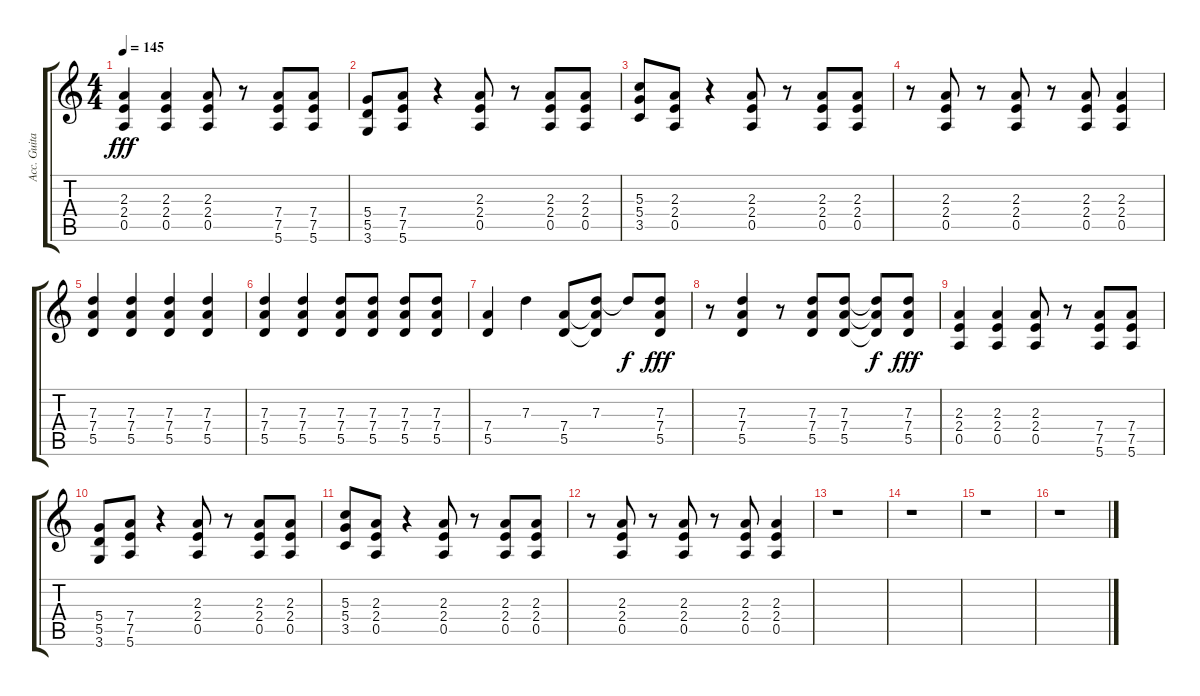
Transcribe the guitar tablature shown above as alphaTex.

\track ("Acc. Guitar right" "Acc. Guita") {instrument acousticguitarsteel}
\staff {score tabs}
\tuning (E4 B3 G3 D3 A2 E2) {hide}
\ts (4 4)
\tempo 145
\clef g2
\ks c
(2.3 2.4 0.5).4{dy fff} (2.3 2.4 0.5).4 (2.3 2.4 0.5).8 r.8 (7.4 7.5 5.6).8 (7.4 7.5 5.6).8 |
(5.4 5.5 3.6).8 (7.4 7.5 5.6).8 r.4 (2.3 2.4 0.5).8 r.8 (2.3 2.4 0.5).8 (2.3 2.4 0.5).8 |
(5.3 5.4 3.5).8 (2.3 2.4 0.5).8 r.4 (2.3 2.4 0.5).8 r.8 (2.3 2.4 0.5).8 (2.3 2.4 0.5).8 |
r.8 (2.3 2.4 0.5).8 r.8 (2.3 2.4 0.5).8 r.8 (2.3 2.4 0.5).8 (2.3 2.4 0.5).4 |
(7.3 7.4 5.5).4 (7.3 7.4 5.5).4 (7.3 7.4 5.5).4 (7.3 7.4 5.5).4 |
(7.3 7.4 5.5).4 (7.3 7.4 5.5).4 (7.3 7.4 5.5).8 (7.3 7.4 5.5).8 (7.3 7.4 5.5).8 (7.3 7.4 5.5).8 |
(7.4 5.5).4 7.3.4 (7.4 5.5).8 (7.3 7.4{t} 5.5{t}).8 7.3{t}.8{dy f} (7.3 7.4 5.5).8{dy fff} |
r.8 (7.3 7.4 5.5).4 r.8 (7.3 7.4 5.5).8 (7.3 7.4 5.5).8 (7.3{t} 7.4{t} 5.5{t}).8{dy f} (7.3 7.4 5.5).8{dy fff} |
(2.3 2.4 0.5).4 (2.3 2.4 0.5).4 (2.3 2.4 0.5).8 r.8 (7.4 7.5 5.6).8 (7.4 7.5 5.6).8 |
(5.4 5.5 3.6).8 (7.4 7.5 5.6).8 r.4 (2.3 2.4 0.5).8 r.8 (2.3 2.4 0.5).8 (2.3 2.4 0.5).8 |
(5.3 5.4 3.5).8 (2.3 2.4 0.5).8 r.4 (2.3 2.4 0.5).8 r.8 (2.3 2.4 0.5).8 (2.3 2.4 0.5).8 |
r.8 (2.3 2.4 0.5).8 r.8 (2.3 2.4 0.5).8 r.8 (2.3 2.4 0.5).8 (2.3 2.4 0.5).4 |
r.1 |
r.1 |
r.1 |
r.1
